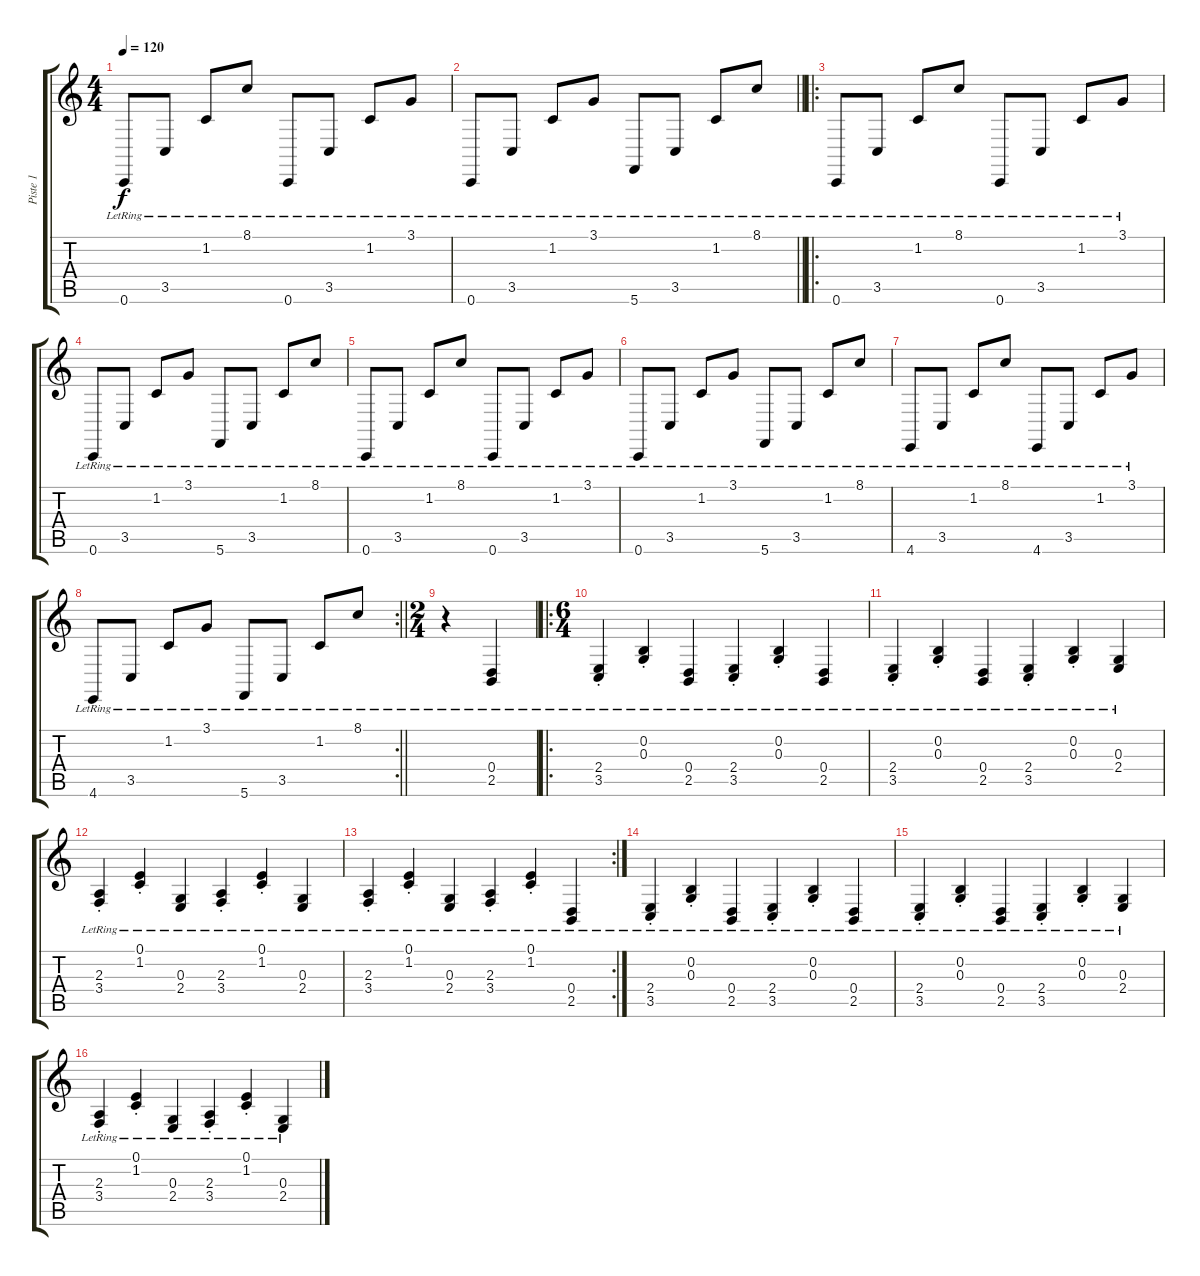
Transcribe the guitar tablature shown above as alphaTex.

\track ("Piste 1" "Piste 1") {instrument acousticgrandpiano}
\staff {score tabs}
\tuning (E4 B3 G3 D3 A2 C2) {hide}
\ts (4 4)
\tempo 120
\clef g2
\ks c
0.6{lr}.8{dy f} 3.5{lr}.8 1.2{lr}.8 8.1{lr}.8 0.6{lr}.8 3.5{lr}.8 1.2{lr}.8 3.1{lr}.8 |
\barLineRight lightlight
0.6{lr}.8 3.5{lr}.8 1.2{lr}.8 3.1{lr}.8 5.6{lr}.8 3.5{lr}.8 1.2{lr}.8 8.1{lr}.8 |
\ro
\section ("" "")
0.6{lr}.8 3.5{lr}.8 1.2{lr}.8 8.1{lr}.8 0.6{lr}.8 3.5{lr}.8 1.2{lr}.8 3.1{lr}.8 |
0.6{lr}.8 3.5{lr}.8 1.2{lr}.8 3.1{lr}.8 5.6{lr}.8 3.5{lr}.8 1.2{lr}.8 8.1{lr}.8 |
0.6{lr}.8 3.5{lr}.8 1.2{lr}.8 8.1{lr}.8 0.6{lr}.8 3.5{lr}.8 1.2{lr}.8 3.1{lr}.8 |
0.6{lr}.8 3.5{lr}.8 1.2{lr}.8 3.1{lr}.8 5.6{lr}.8 3.5{lr}.8 1.2{lr}.8 8.1{lr}.8 |
4.6{lr}.8 3.5{lr}.8 1.2{lr}.8 8.1{lr}.8 4.6{lr}.8 3.5{lr}.8 1.2{lr}.8 3.1{lr}.8 |
\rc 2
\barLineRight lightlight
4.6{lr}.8 3.5{lr}.8 1.2{lr}.8 3.1{lr}.8 5.6{lr}.8 3.5{lr}.8 1.2{lr}.8 8.1{lr}.8 |
\ts (2 4)
\section ("" "")
r.4 (0.4{lr} 2.5{lr}).4 |
\ro
\ts (6 4)
(2.4{st lr} 3.5{st lr}).4 (0.2{st lr} 0.3{st lr}).4 (0.4{lr} 2.5{lr}).4 (2.4{st lr} 3.5{st lr}).4 (0.2{st lr} 0.3{st lr}).4 (0.4{lr} 2.5{lr}).4 |
(2.4{st lr} 3.5{st lr}).4 (0.2{st lr} 0.3{st lr}).4 (0.4{lr} 2.5{lr}).4 (2.4{st lr} 3.5{st lr}).4 (0.2{st lr} 0.3{st lr}).4 (0.3{lr} 2.4{lr}).4 |
(2.3{st lr} 3.4{st lr}).4 (0.1{st lr} 1.2{st lr}).4 (0.3{lr} 2.4{lr}).4 (2.3{st lr} 3.4{st lr}).4 (0.1{st lr} 1.2{st lr}).4 (0.3{lr} 2.4{lr}).4 |
\rc 2
(2.3{st lr} 3.4{st lr}).4 (0.1{st lr} 1.2{st lr}).4 (0.3{lr} 2.4{lr}).4 (2.3{st lr} 3.4{st lr}).4 (0.1{st lr} 1.2{st lr}).4 (0.4{lr} 2.5{lr}).4 |
(2.4{st lr} 3.5{st lr}).4 (0.2{st lr} 0.3{st lr}).4 (0.4{lr} 2.5{lr}).4 (2.4{st lr} 3.5{st lr}).4 (0.2{st lr} 0.3{st lr}).4 (0.4{lr} 2.5{lr}).4 |
(2.4{st lr} 3.5{st lr}).4 (0.2{st lr} 0.3{st lr}).4 (0.4{lr} 2.5{lr}).4 (2.4{st lr} 3.5{st lr}).4 (0.2{st lr} 0.3{st lr}).4 (0.3{lr} 2.4{lr}).4 |
(2.3{st lr} 3.4{st lr}).4 (0.1{st lr} 1.2{st lr}).4 (0.3{lr} 2.4{lr}).4 (2.3{st lr} 3.4{st lr}).4 (0.1{st lr} 1.2{st lr}).4 (0.3{lr} 2.4{lr}).4
